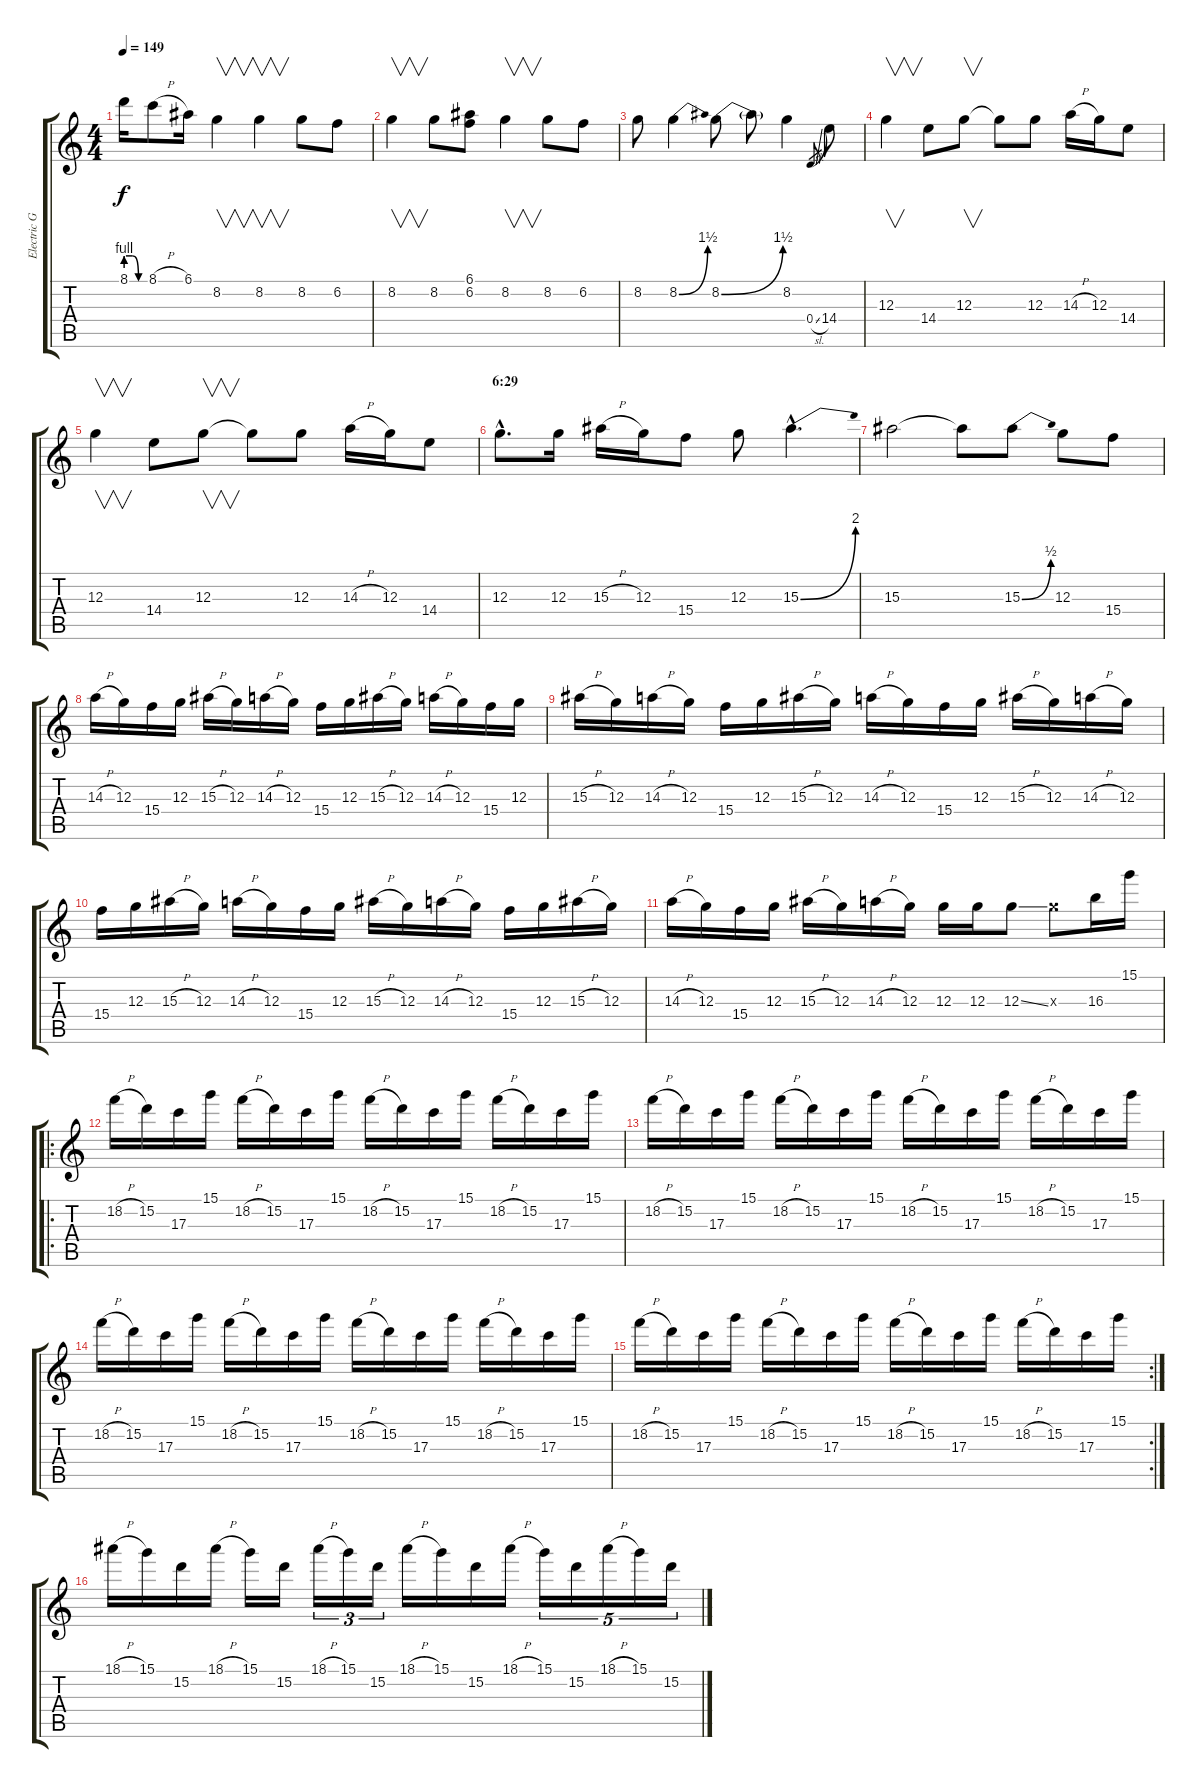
\track ("Electric Guitar 4" "Electric G") {instrument distortionguitar}
\staff {score tabs}
\tuning (E4 B3 G3 D3 A2 E2) {hide}
\ts (4 4)
\tempo 149
\clef g2
\ks c
8.1{be (custom 0 4 20 4 40 0 60 0)}.16{dy f} 8.1{h}.8 6.1.16 8.2.4{v} 8.2.4{v} 8.2.8 6.2.8 |
8.2.4{v} 8.2.8 (6.1 6.2).8 8.2.4{v} 8.2.8 6.2.8 |
8.2.8 8.2{be (bend 0 0 60 6)}.4 8.2{be (bend 0 0 60 6)}.8 8.2{t}.8 8.2.4 0.4{sl}.8{gr} 14.4.8 |
12.3.4{v} 14.4.8 12.3.8{v} 12.3{t}.8 12.3.8 14.3{h}.16 12.3.16 14.4.8 |
12.3.4{v} 14.4.8 12.3.8{v} 12.3{t}.8 12.3.8 14.3{h}.16 12.3.16 14.4.8 |
\section ("" "6:29")
12.3{hac}.8{d} 12.3.16 15.3{h}.16 12.3.16 15.4.8 12.3.8 15.3{be (bend 0 0 60 8) hac}.4{d} |
15.3.2 15.3{t}.8 15.3{be (bend 0 0 60 2)}.8 12.3.8 15.4.8 |
14.3{h}.16 12.3.16 15.4.16 12.3.16 15.3{h}.16 12.3.16 14.3{h}.16 12.3.16 15.4.16 12.3.16 15.3{h}.16 12.3.16 14.3{h}.16 12.3.16 15.4.16 12.3.16 |
15.3{h}.16 12.3.16 14.3{h}.16 12.3.16 15.4.16 12.3.16 15.3{h}.16 12.3.16 14.3{h}.16 12.3.16 15.4.16 12.3.16 15.3{h}.16 12.3.16 14.3{h}.16 12.3.16 |
15.4.16 12.3.16 15.3{h}.16 12.3.16 14.3{h}.16 12.3.16 15.4.16 12.3.16 15.3{h}.16 12.3.16 14.3{h}.16 12.3.16 15.4.16 12.3.16 15.3{h}.16 12.3.16 |
14.3{h}.16 12.3.16 15.4.16 12.3.16 15.3{h}.16 12.3.16 14.3{h}.16 12.3.16 12.3.16 12.3.16 12.3{ss}.8 12.3{x}.8 16.3.16 15.1.16 |
\ro
18.2{h}.16 15.2.16 17.3.16 15.1.16 18.2{h}.16 15.2.16 17.3.16 15.1.16 18.2{h}.16 15.2.16 17.3.16 15.1.16 18.2{h}.16 15.2.16 17.3.16 15.1.16 |
18.2{h}.16 15.2.16 17.3.16 15.1.16 18.2{h}.16 15.2.16 17.3.16 15.1.16 18.2{h}.16 15.2.16 17.3.16 15.1.16 18.2{h}.16 15.2.16 17.3.16 15.1.16 |
18.2{h}.16 15.2.16 17.3.16 15.1.16 18.2{h}.16 15.2.16 17.3.16 15.1.16 18.2{h}.16 15.2.16 17.3.16 15.1.16 18.2{h}.16 15.2.16 17.3.16 15.1.16 |
\rc 2
18.2{h}.16 15.2.16 17.3.16 15.1.16 18.2{h}.16 15.2.16 17.3.16 15.1.16 18.2{h}.16 15.2.16 17.3.16 15.1.16 18.2{h}.16 15.2.16 17.3.16 15.1.16 |
18.1{h}.16 15.1.16 15.2.16 18.1{h}.16 15.1.16 15.2.16 18.1{h}.16{tu (3 2)} 15.1.16{tu (3 2)} 15.2.16{tu (3 2)} 18.1{h}.16 15.1.16 15.2.16 18.1{h}.16 15.1.16{tu (5 4)} 15.2.16{tu (5 4)} 18.1{h}.16{tu (5 4)} 15.1.16{tu (5 4)} 15.2.16{tu (5 4)}
